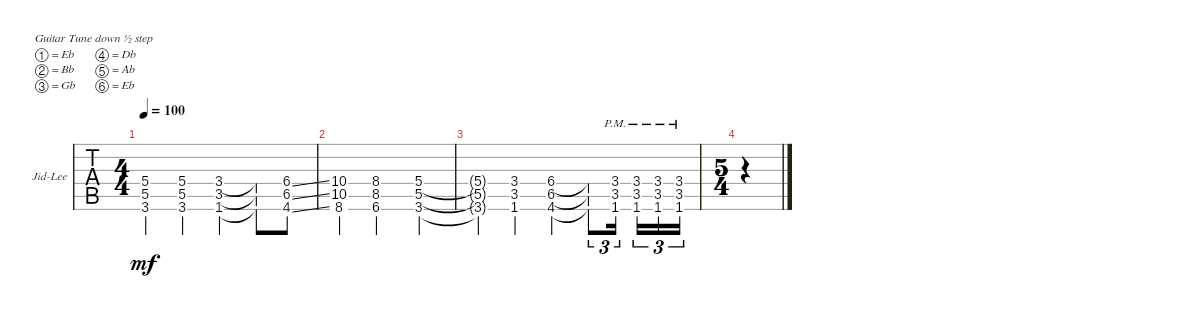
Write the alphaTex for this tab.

\defaultSystemsLayout 4
\bracketExtendMode groupsimilarinstruments
\firstSystemTrackNameOrientation horizontal
\otherSystemsTrackNameOrientation horizontal
\track ("Jid-Lee" "Jid-Lee") {instrument distortionguitar}
\staff {tabs}
\tuning (Eb4 Bb3 Gb3 Db3 Ab2 Eb2)
\ts (4 4)
\tempo 100
\clef g2
\ks c
(3.6{t} 5.5{t} 5.4{t}).4{dy mf} (3.6 5.5 5.4).4 (1.6 3.5 3.4).4 (1.6{t} 3.5{t} 3.4{t}).8 (4.6{ss} 6.5{ss} 6.4{ss}).8 |
(8.6 10.5 10.4).4 (6.6 8.5 8.4).2 (3.6 5.5 5.4).4 |
(3.6{t} 5.5{t} 5.4{t}).4 (1.6 3.5 3.4).4 (4.6 6.5 6.4).4 (4.6{t} 6.5{t} 6.4{t}).8{tu (3 2)} (1.6{pm} 3.5{pm} 3.4{pm}).16{tu (3 2)} (1.6{pm} 3.5{pm} 3.4{pm}).16{tu (3 2)} (1.6{pm} 3.5{pm} 3.4{pm}).16{tu (3 2)} (1.6{pm} 3.5{pm} 3.4{pm}).16{tu (3 2)} |
\ts (5 4)
